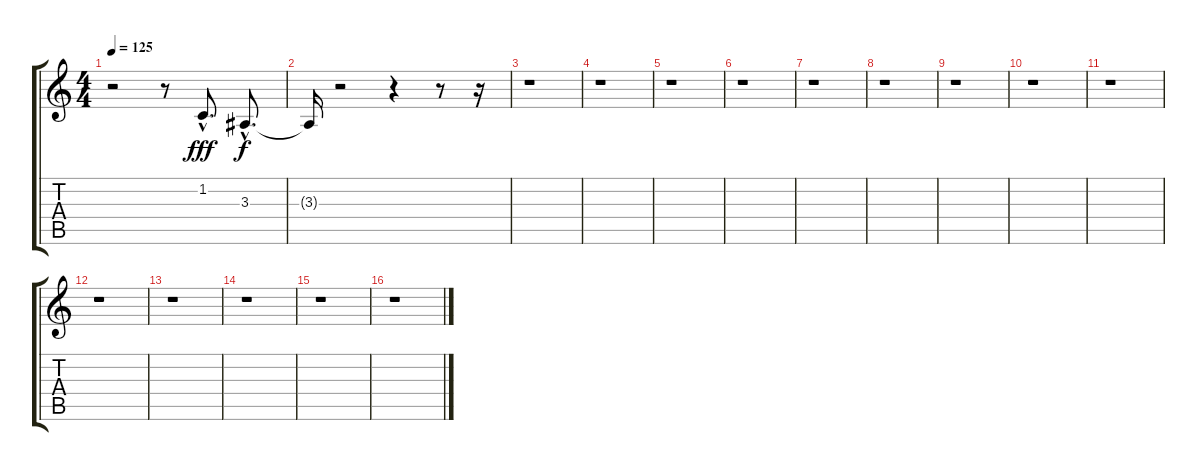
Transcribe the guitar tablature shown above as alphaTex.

\track "" {instrument pad7halo}
\staff {score tabs}
\tuning (E4 B3 G3 D3 A2 E2) {hide}
\ts (4 4)
\tempo 125
\clef g2
\ks c
r.2{dy f} r.8 1.2{hac}.8{d dy fff} 3.3{hac}.8{d dy f} |
3.3{t}.16 r.2 r.4 r.8 r.16 |
r.1 |
r.1 |
r.1 |
r.1 |
r.1 |
r.1 |
r.1 |
r.1 |
r.1 |
r.1 |
r.1 |
r.1 |
r.1 |
r.1
